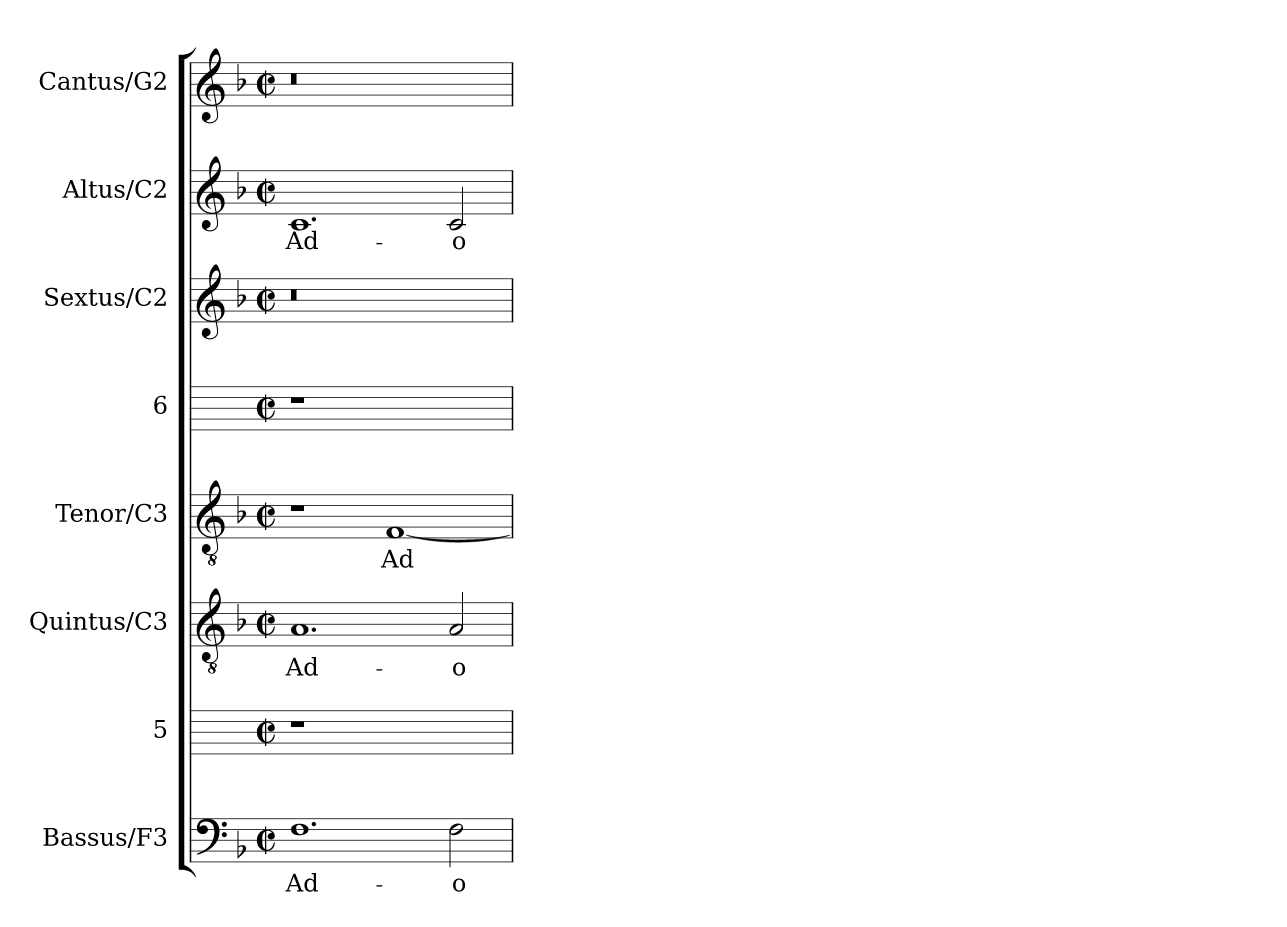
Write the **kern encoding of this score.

**kern	**text	**kern	**kern	**text	**kern	**text	**kern	**kern	**kern	**text	**kern
*part8	*part8	*part7	*part6	*part6	*part5	*part5	*part4	*part3	*part2	*part2	*part1
*staff8	*staff8	*staff7	*staff6	*staff6	*staff5	*staff5	*staff4	*staff3	*staff2	*staff2	*staff1
*I"Bassus/F3	*	*I"5	*I"Quintus/C3	*	*I"Tenor/C3	*	*I"6	*I"Sextus/C2	*I"Altus/C2	*	*I"Cantus/G2
*I'B	*	*	*	*	*I'T	*	*	*	*I'A	*	*I'C
!!LO:PB:g=z
*stria5	*	*stria5	*stria5	*	*stria5	*	*stria5	*stria5	*stria5	*	*stria5
*clefF4	*	*	*clefGv2	*	*clefGv2	*	*	*clefG2	*clefG2	*	*clefG2
*k[b-]	*	*k[]	*k[b-]	*	*k[b-]	*	*k[]	*k[b-]	*k[b-]	*	*k[b-]
*F:	*	*C:	*F:	*	*F:	*	*C:	*F:	*F:	*	*F:
*M2/2	*	*M2/2	*M2/2	*	*M2/2	*	*M2/2	*M2/2	*M2/2	*	*M2/2
*met(c|)	*	*met(c|)	*met(c|)	*	*met(c|)	*	*met(c|)	*met(c|)	*met(c|)	*	*met(c|)
=1	=1	=1	=1	=1	=1	=1	=1	=1	=1	=1	=1
!	!LO:LY:b:cj	!	!	!LO:LY:b:cj	!	!	!	!	!	!LO:LY:b:cj	!
1.F	Ad-	1r	1.A	Ad-	1r	.	1r	0r	1.c	Ad-	0r
!	!	!	!	!	!	!LO:LY:b:cj	!	!	!	!	!
.	.	1ryy	.	.	[<1F	Ad-	1ryy	.	.	.	.
!	!LO:LY:b:cj	!	!	!LO:LY:b:cj	!	!	!	!	!	!LO:LY:b:cj	!
2F\	-o-	.	2A/	-o-	.	.	.	.	2c/	-o-	.
=	=	=	=	=	=	=	=	=	=	=	=
*-	*-	*-	*-	*-	*-	*-	*-	*-	*-	*-	*-
